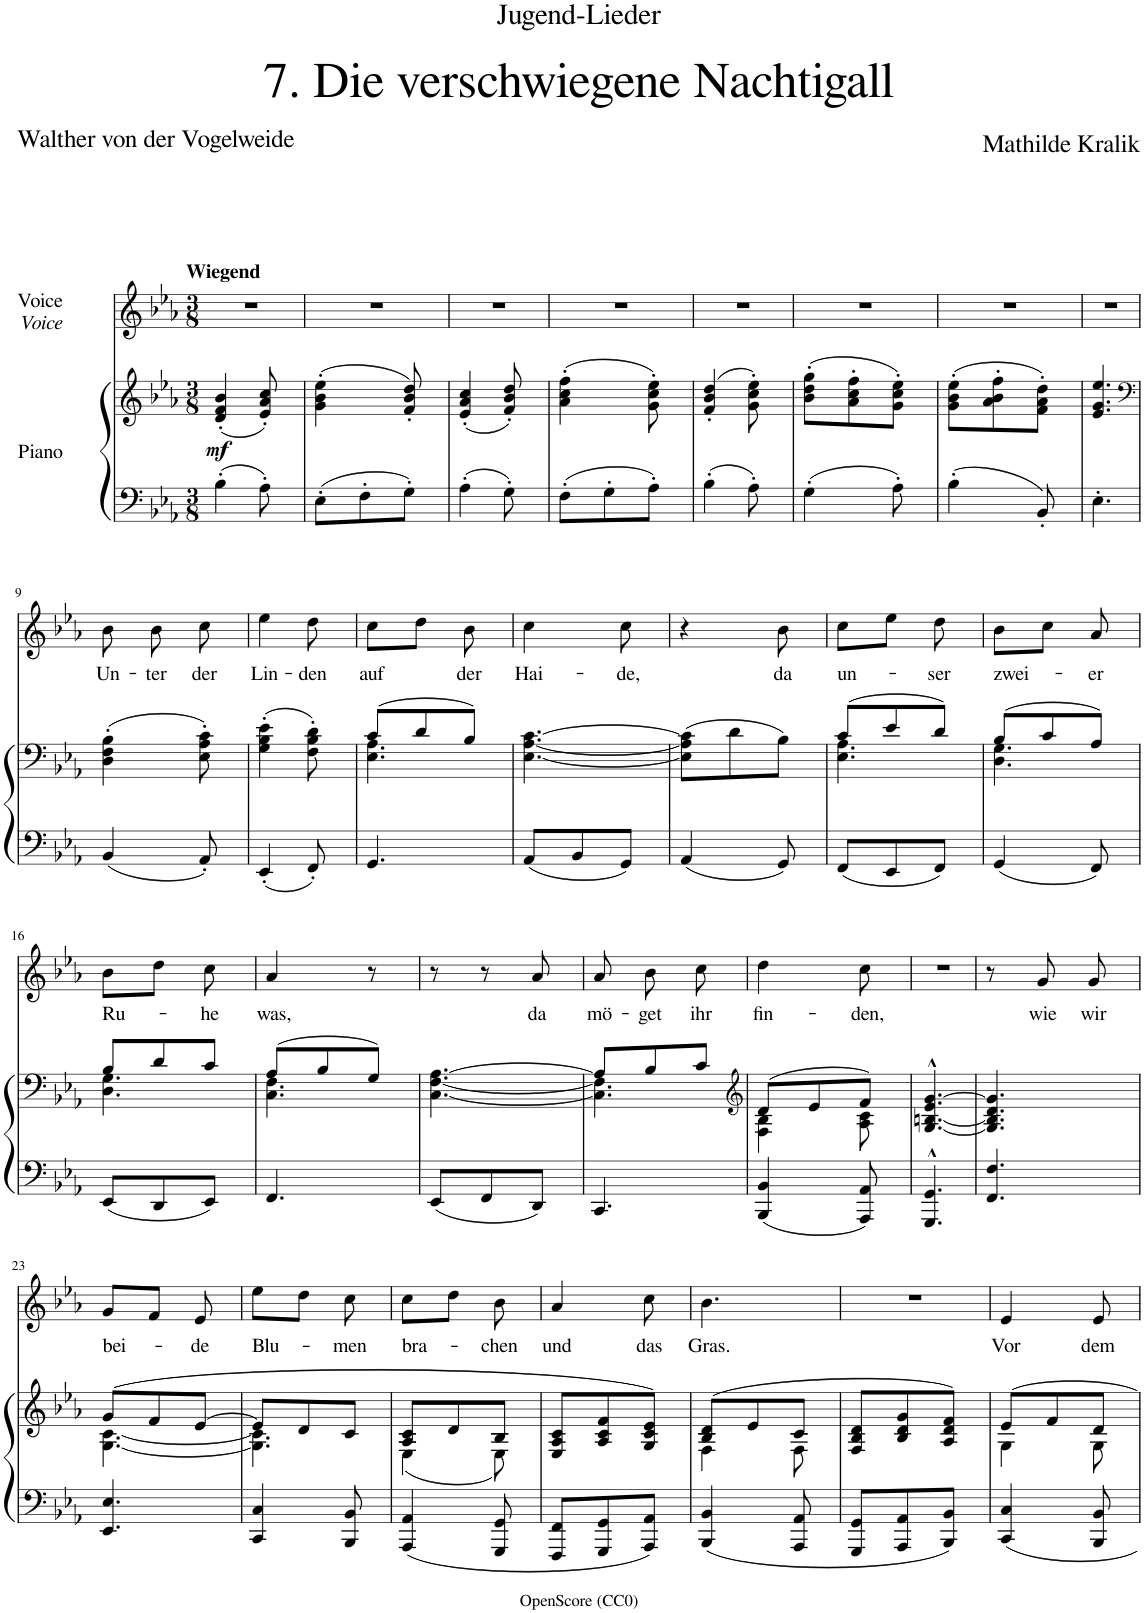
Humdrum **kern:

**kern	**kern	**dynam	**kern	**text
*part2	*part2	*part2	*part1	*part1
*staff3	*staff2	*staff2/3	*staff1	*staff1
*I"Piano	*	*	*I"Voice Voice	*
*I'Pno	*	*	*	*
*clefF4	*clefG2	*	*clefG2	*
*k[b-e-a-]	*k[b-e-a-]	*	*k[b-e-a-]	*
*M3/8	*M3/8	*	*M3/8	*
=1	=1	=1	=1	=1
!	!	!	!LO:TX:a:B:t=Wiegend	!
!	!	!LO:DY:b	!	!
4B-'\	(4d/' 4f/' 4b-/'	mf	4.r	.
8A-'\	8e-/' 8a-/' 8cc/')	.	.	.
=2	=2	=2	=2	=2
8E-'\L	(4g\' 4b-\' 4ee-\'	.	4.r	.
8F'\	.	.	.	.
8G'\J	8f/' 8b-/' 8dd/')	.	.	.
=3	=3	=3	=3	=3
4A-'\	(4e-/' 4a-/' 4cc/'	.	4.r	.
8G'\	8f/' 8b-/' 8dd/')	.	.	.
=4	=4	=4	=4	=4
8F'\L	(4a-\' 4cc\' 4ff\'	.	4.r	.
8G'\	.	.	.	.
8A-'\J	8g\' 8cc\' 8ee-\')	.	.	.
=5	=5	=5	=5	=5
4B-'\	(4f/' 4b-/' 4dd/'	.	4.r	.
8A-'\	8g\' 8cc\' 8ee-\')	.	.	.
=6	=6	=6	=6	=6
4G'\	(8b-\' 8dd\' 8gg\'L	.	4.r	.
.	8a-\' 8cc\' 8ff\'	.	.	.
8A-'\	8g\' 8cc\' 8ee-\'J)	.	.	.
=7	=7	=7	=7	=7
4B-'\	(8g\' 8b-\' 8ee-\'L	.	4.r	.
.	8a-\' 8b-\' 8ff\'	.	.	.
8BB-'/	8f\' 8a-\' 8dd\'J)	.	.	.
=8	=8	=8	=8	=8
4.E-'\	4.e-/ 4.g/ 4.ee-/	.	4.r	.
!!LO:LB:g=z
=9	=9	=9	=9	=9
*	*clefF4	*	*	*
!	!	!	!	!LO:LY:b
4BB-/	(4D\' 4F\' 4B-\'	.	8b-\	Un-
!	!	!	!	!LO:LY:b
.	.	.	8b-\	-ter
!	!	!	!	!LO:LY:b
8AA-'/	8E-\' 8A-\' 8c\')	.	8cc\	der
=10	=10	=10	=10	=10
!	!	!	!	!LO:LY:b
4EE-'/	(4G\' 4B-\' 4e-\'	.	4ee-\	Lin-
!	!	!	!	!LO:LY:b
8FF'/	8F\' 8B-\' 8d\')	.	8dd\	-den
=11	=11	=11	=11	=11
*	*^	*	*	*
!	!	!	!	!	!LO:LY:b
4.GG/	(8c/L	4.E-\ 4.A-\	.	8cc\L	auf
.	8d/	.	.	8dd\J	.
!	!	!	!	!	!LO:LY:b
.	8B-/J)	.	.	8b-\	der
*	*v	*v	*	*	*
=12	=12	=12	=12	=12
!	!	!	!	!LO:LY:b
8AA-/L	[4.E-\ [<4.A-\ [4.c\	.	4cc\	Hai-
8BB-/	.	.	.	.
!	!	!	!	!LO:LY:b
8GG/J	.	.	8cc\	-de,
=13	=13	=13	=13	=13
4AA-/	(8E-\] 8A-\] 8c\]L	.	4r	.
.	8d\	.	.	.
!	!	!	!	!LO:LY:b
8GG/	8B-\J)	.	8b-\	da
=14	=14	=14	=14	=14
*	*^	*	*	*
!	!	!	!	!	!LO:LY:b
8FF/L	(8c/L	4.E-\ 4.A-\	.	8cc\L	un-
8EE-/	8e-/	.	.	8ee-\J	.
!	!	!	!	!	!LO:LY:b
8FF/J	8d/J)	.	.	8dd\	-ser
=15	=15	=15	=15	=15	=15
!	!	!	!	!	!LO:LY:b
4GG/	(8B-/L	4.D\ 4.G\	.	8b-\L	zwei-
.	8c/	.	.	8cc\J	.
!	!	!	!	!	!LO:LY:b
8FF/	8A-/J)	.	.	8a-/	-er
!!LO:LB:g=z
=16	=16	=16	=16	=16	=16
!	!	!	!	!	!LO:LY:b
8EE-/L	8B-/L	4.D\ 4.G\	.	8b-\L	Ru-
8DD/	8d/	.	.	8dd\J	.
!	!	!	!	!	!LO:LY:b
8EE-/J	8c/J	.	.	8cc\	-he
=17	=17	=17	=17	=17	=17
!	!	!	!	!	!LO:LY:b
4.FF/	(8A-/L	4.C\ 4.F\	.	4a-/	was,
.	8B-/	.	.	.	.
.	8G/J)	.	.	8r	.
*	*v	*v	*	*	*
=18	=18	=18	=18	=18
8EE-/L	[4.C\ [4.F\ [>4.A-\	.	8r	.
8FF/	.	.	8r	.
!	!	!	!	!LO:LY:b
8DD/J	.	.	8a-/	da
=19	=19	=19	=19	=19
*	*^	*	*	*
!	!	!	!	!	!LO:LY:b
4.CC/	8A-/L]	4.C\] 4.F\]	.	8a-/	mö-
!	!	!	!	!	!LO:LY:b
.	8B-/	.	.	8b-\	-get
!	!	!	!	!	!LO:LY:b
.	8c/J	.	.	8cc\	ihr
=20	=20	=20	=20	=20	=20
*	*clefG2	*	*	*	*
!	!	!	!	!	!LO:LY:b
4BBB-/ 4BB-/	(8d/L	4F\ 4B-\	.	4dd\	fin-
.	8e-/	.	.	.	.
!	!	!	!	!	!LO:LY:b
8AAA-/ 8AA-/	8f/J)	8A-\ 8c\	.	8cc\	-den,
*	*v	*v	*	*	*
=21	=21	=21	=21	=21
4.GGG/^^ 4.GG/^^	[4.G/^^ [4.Bn/^^ 4.e-/^^ [4.g/^^	.	4.r	.
=22	=22	=22	=22	=22
4.FF/ 4.F/	4.G/] 4.B/] 4.d/ 4.g/]	.	8r	.
!	!	!	!	!LO:LY:b
.	.	.	8g/	wie
!	!	!	!	!LO:LY:b
.	.	.	8g/	wir
!!LO:LB:g=z
=23	=23	=23	=23	=23
*	*^	*	*	*
!	!	!	!	!	!LO:LY:b
4.EE-/ 4.E-/	(8g/L	[4.G\ [4.c\	.	8g/L	bei-
.	8f/	.	.	8f/J	.
!	!	!	!	!	!LO:LY:b
.	[8e-/J	.	.	8e-/	-de
=24	=24	=24	=24	=24	=24
!	!	!	!	!	!LO:LY:b
4CC/ 4C/	8e-/L]	4.G\] 4.c\]	.	8ee-\L	Blu-
.	8d/	.	.	8dd\J	.
!	!	!	!	!	!LO:LY:b
8BBB-/ 8BB-/	8c/J	.	.	8cc\	-men
=25	=25	=25	=25	=25	=25
!	!	!	!	!	!LO:LY:b
4AAA-/ 4AA-/	8A-/ 8c/L	(4E-\	.	8cc\L	bra-
.	8d/	.	.	8dd\J	.
!	!	!	!	!	!LO:LY:b
8GGG/ 8GG/	8B-/J	8E-\)	.	8b-\	-chen
=26	=26	=26	=26	=26	=26
!	!	!	!	!	!LO:LY:b
*	*v	*v	*	*	*
8FFF/ 8FF/L	8E-/ 8A-/ 8c/L	.	4a-/	und
8GGG/ 8GG/	8A-/ 8c/ 8f/	.	.	.
!	!	!	!	!LO:LY:b
8AAA-/ 8AA-/J	8G/ 8c/ 8e-/J)	.	8cc\	das
=27	=27	=27	=27	=27
*	*^	*	*	*
!	!	!	!	!	!LO:LY:b
4BBB-/ 4BB-/	(8B-/ 8d/L	4F\	.	4.b-\	Gras.
.	8e-/	.	.	.	.
8AAA-/ 8AA-/	8c/J	8F\	.	.	.
*	*v	*v	*	*	*
=28	=28	=28	=28	=28
8GGG/ 8GG/L	8F/ 8B-/ 8d/L	.	4.r	.
8AAA-/ 8AA-/	8B-/ 8d/ 8g/	.	.	.
8BBB-/ 8BB-/J	8A-/ 8d/ 8f/J)	.	.	.
=29	=29	=29	=29	=29
*	*^	*	*	*
!	!	!	!	!	!LO:LY:b
4CC/ 4C/	8e-/L	4G\	.	4e-/	Vor
.	8f/	.	.	.	.
!	!	!	!	!	!LO:LY:b
8BBB-/ 8BB-/	8d/J	8G\	.	8e-/	dem
*	*v	*v	*	*	*
=	=	=	=	=
*-	*-	*-	*-	*-
